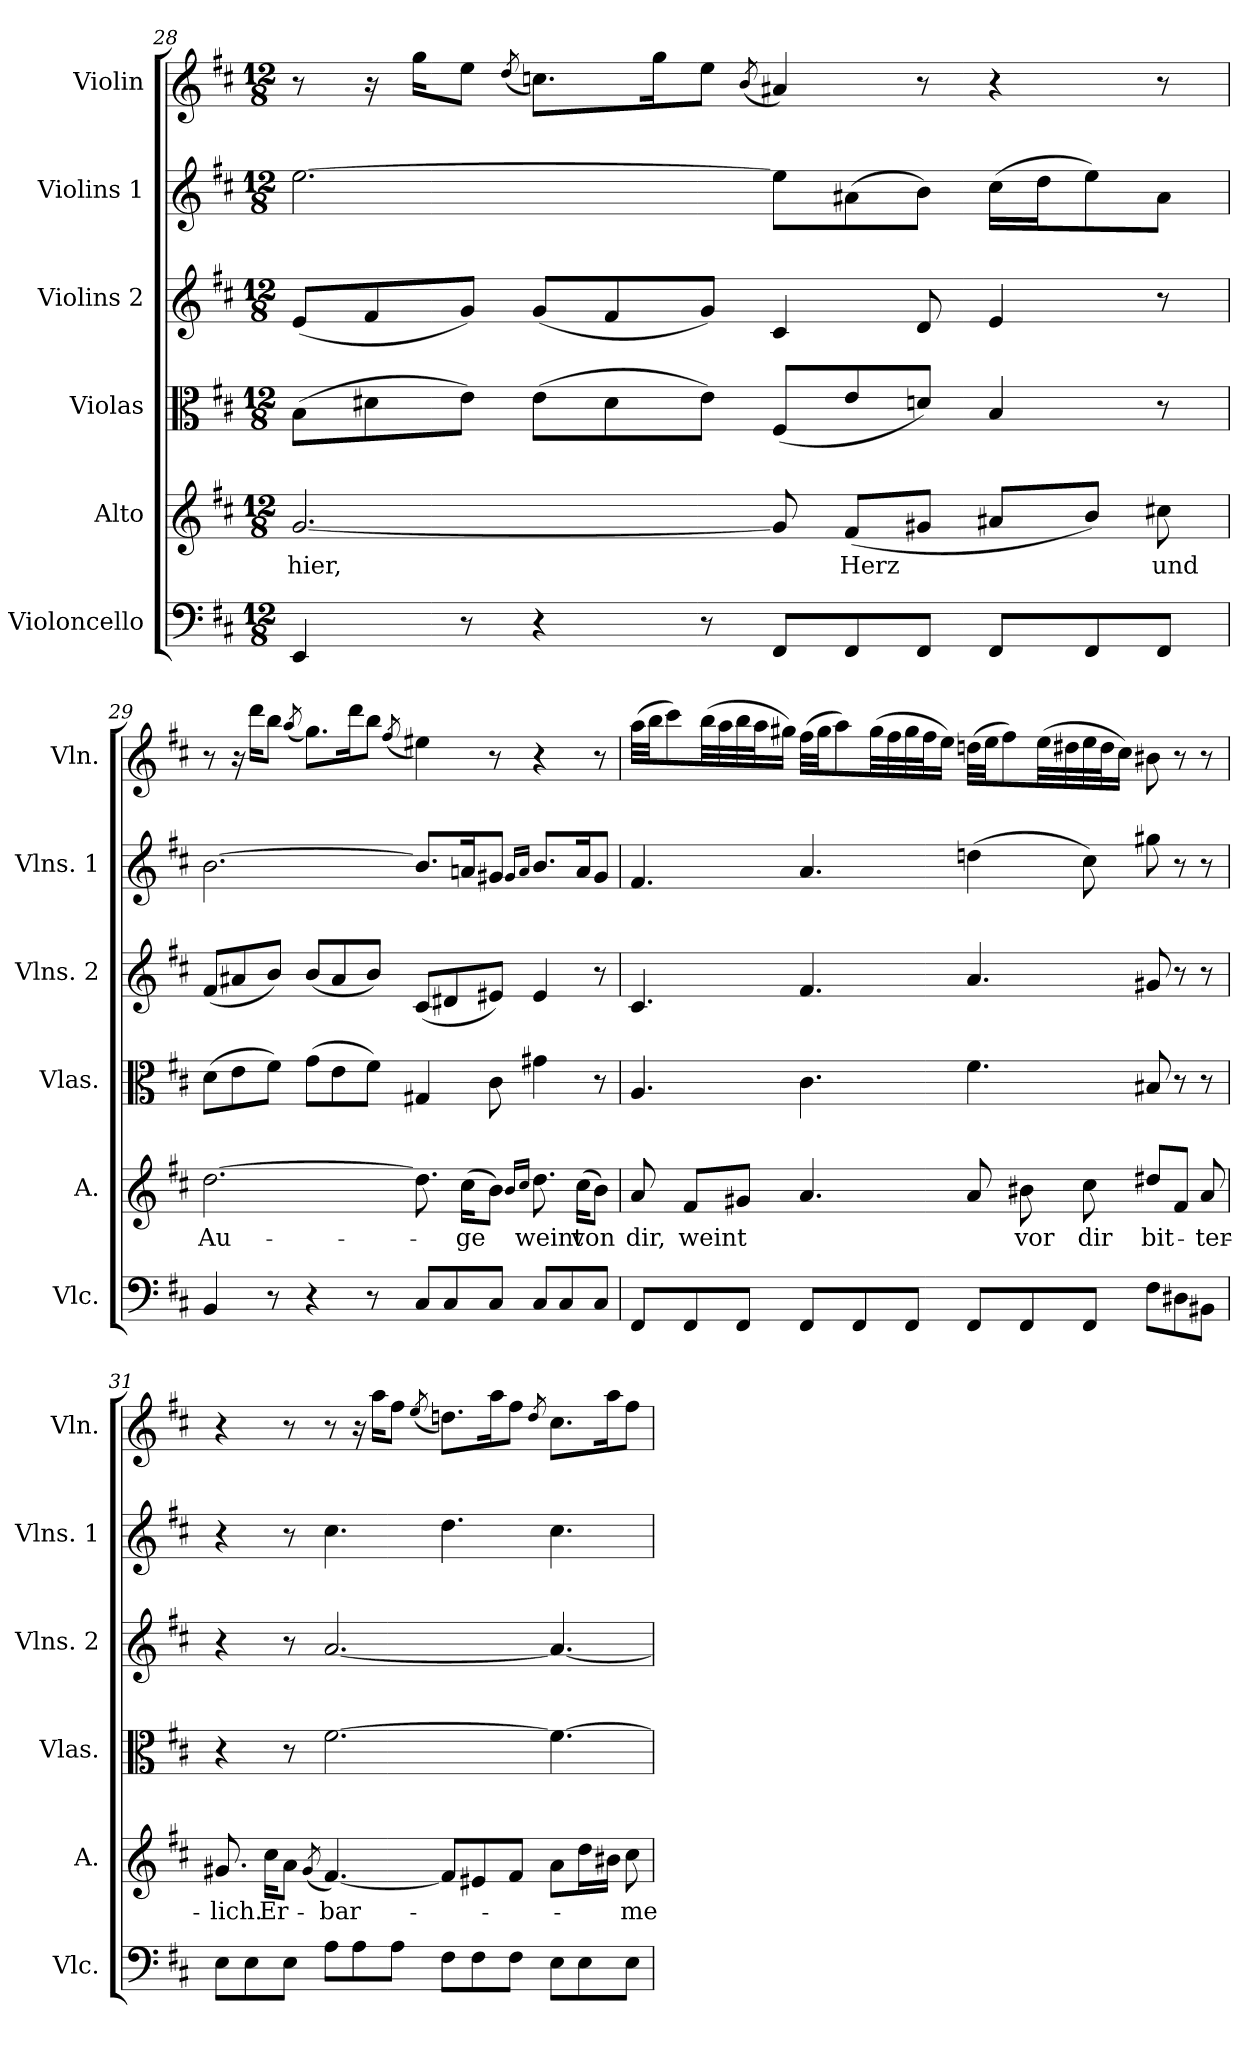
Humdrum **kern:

**kern	**kern	**text	**kern	**kern	**kern	**kern
*part6	*part5	*part5	*part4	*part3	*part2	*part1
*staff6	*staff5	*staff5	*staff4	*staff3	*staff2	*staff1
*I"Violoncello	*I"Alto	*	*I"Violas	*I"Violins 2	*I"Violins 1	*I"Violin
*I'Vlc.	*I'A.	*	*I'Vlas.	*I'Vlns. 2	*I'Vlns. 1	*I'Vln.
!!LO:PB:g=z
*clefF4	*clefG2	*	*clefC3	*clefG2	*clefG2	*clefG2
*k[f#c#]	*k[f#c#]	*	*k[f#c#]	*k[f#c#]	*k[f#c#]	*k[f#c#]
*M12/8	*M12/8	*	*M12/8	*M12/8	*M12/8	*M12/8
=28	=28	=28	=28	=28	=28	=28
!	!	!LO:LY:b	!	!	!	!
4EE/	[2.g/	hier,	(8B\L	(8e/L	[2.ee\	8r
.	.	.	8d#X\	8f#/	.	16r
.	.	.	.	.	.	16gg\KL
8r	.	.	8e\J)	8g/J)	.	8ee\J
.	.	.	.	.	.	(8qdd/
4r	.	.	(8e\L	(8g/L	.	8.ccn\L)
.	.	.	8d#\	8f#/	.	.
.	.	.	.	.	.	16gg\K
8r	.	.	8e\J)	8g/J)	.	8ee\J
.	.	.	.	.	.	(8qb/
8FF#/L	8g/]	.	(8F#/L	4c#/	8ee\L]	4a#X/)
!	!	!LO:LY:b	!	!	!	!
8FF#/	(8f#/L	Herz	8e/	.	(8a#X\	.
8FF#/J	8g#X/J	.	8dn/J)	8d/	8b\J)	8r
8FF#/L	8a#X/L	.	4B/	4e/	(16cc#\LL	4r
.	.	.	.	.	16dd\J	.
8FF#/	8b/J)	.	.	.	8ee\)	.
!	!	!LO:LY:b	!	!	!	!
8FF#/J	8cc#X\	und	8r	8r	8a#\J	8r
!!LO:LB:g=z
=29	=29	=29	=29	=29	=29	=29
!	!	!LO:LY:b	!	!	!	!
4BB/	[2.dd\	Au-	(8d\L	(8f#/L	[2.b\	8r
.	.	.	8e\	8a#X/	.	16r
.	.	.	.	.	.	16ddd\KL
8r	.	.	8f#\J)	8b/J)	.	8bb\J
.	.	.	.	.	.	(8qaa/
4r	.	.	(8g\L	(8b/L	.	8.gg\L)
.	.	.	8e\	8a#/	.	.
.	.	.	.	.	.	16ddd\K
8r	.	.	8f#\J)	8b/J)	.	8bb\J
.	.	.	.	.	.	(8qff#/
8C#/L	8.dd\]	.	4G#X/	(8c#/L	8.b/L]	4ee#X\)
8C#/	.	.	.	8d#X/	.	.
!	!	!LO:LY:b	!	!	!	!
.	(16cc#\KL	-ge	.	.	16an/K	.
8C#/J	8b\J)	.	8c#\	8e#X/J)	8g#X/J	8r
.	16qb/LL	.	.	.	16qg#/LL	.
.	16qcc#/JJ	.	.	.	16qa/JJ	.
!	!	!LO:LY:b	!	!	!	!
8C#/L	8.dd\	weint	4g#X\	4e#/	8.b/L	4r
8C#/	.	.	.	.	.	.
!	!	!LO:LY:b	!	!	!	!
.	(16cc#\KL	von	.	.	16a/K	.
8C#/J	8b\J)	.	8r	8r	8g#/J	8r
!!LO:PB:g=z
=30	=30	=30	=30	=30	=30	=30
!	!	!LO:LY:b	!	!	!	!
8FF#/L	8a/	dir,	4.A/	4.c#/	4.f#/	(32aa\LLL
.	.	.	.	.	.	32bb\JJ
.	.	.	.	.	.	8ccc#\)
!	!	!LO:LY:b	!	!	!	!
8FF#/	8f#/L	weint	.	.	.	.
.	.	.	.	.	.	(32bb\LL
.	.	.	.	.	.	32aa\
8FF#/J	8g#X/J	.	.	.	.	32bb\
.	.	.	.	.	.	32aa\J
.	.	.	.	.	.	16gg#X\JJ)
8FF#/L	4.a/	.	4.c#\	4.f#/	4.a/	(32ff#\LLL
.	.	.	.	.	.	32gg#\JJ
.	.	.	.	.	.	8aa\)
8FF#/	.	.	.	.	.	.
.	.	.	.	.	.	(32gg#\LL
.	.	.	.	.	.	32ff#\
8FF#/J	.	.	.	.	.	32gg#\
.	.	.	.	.	.	32ff#\J
.	.	.	.	.	.	16ee\JJ)
8FF#/L	8a/	.	4.f#\	4.a/	(4ddn\	(32ddn\LLL
.	.	.	.	.	.	32ee\JJ
.	.	.	.	.	.	8ff#\)
!	!	!LO:LY:b	!	!	!	!
8FF#/	8b#X\	vor	.	.	.	.
.	.	.	.	.	.	(32ee\LL
.	.	.	.	.	.	32dd#X\
!	!	!LO:LY:b	!	!	!	!
8FF#/J	8cc#\	dir	.	.	8cc#\)	32ee\
.	.	.	.	.	.	32dd#\J
.	.	.	.	.	.	16cc#\JJ)
!	!	!LO:LY:b	!	!	!	!
8F#\L	8dd#X/L	bit-	8B#X/	8g#X/	8gg#X\	8b#X\
8D#X\	8f#/J	.	8r	8r	8r	8r
!	!	!LO:LY:b	!	!	!	!
8BB#X\J	8a/	-ter-	8r	8r	8r	8r
!!LO:LB:g=z
=31	=31	=31	=31	=31	=31	=31
!	!	!LO:LY:b	!	!	!	!
8E\L	8.g#X/	-lich.	4r	4r	4r	4r
8E\	.	.	.	.	.	.
!	!	!LO:LY:b	!	!	!	!
.	16cc#\KL	Er-	.	.	.	.
8E\J	8a\J	.	8r	8r	8r	8r
.	(8qg#/	.	.	.	.	.
!	!	!LO:LY:b	!	!	!	!
8A\L	[4.f#/)	-bar-	[2.f#\	[2.a/	4.cc#\	8r
8A\	.	.	.	.	.	16r
.	.	.	.	.	.	16aa\KL
8A\J	.	.	.	.	.	8ff#\J
.	.	.	.	.	.	(8qee/
8F#\L	8f#/L]	.	.	.	4.dd\	8.ddn\L)
8F#\	8e#X/	.	.	.	.	.
.	.	.	.	.	.	16aa\K
8F#\J	8f#/J	.	.	.	.	8ff#\J
.	.	.	.	.	.	8qdd/
8E\L	8a\L	.	4.f#\_	4.a/_	4.cc#\	8.cc#\L
8E\	16dd\L	.	.	.	.	.
.	16b#X\JJ	.	.	.	.	16aa\K
!	!	!LO:LY:b	!	!	!	!
8E\J	8cc#\	-me	.	.	.	8ff#\J
=	=	=	=	=	=	=
*-	*-	*-	*-	*-	*-	*-
